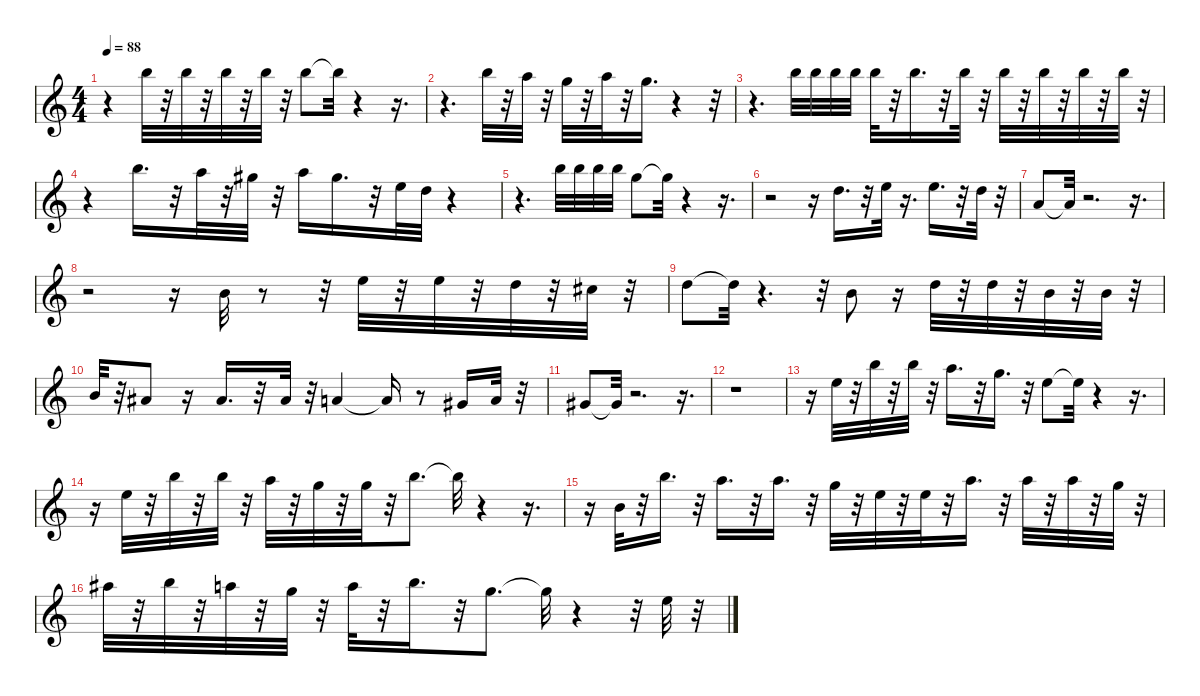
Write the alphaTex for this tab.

\defaultSystemsLayout 4
\hideDynamics
\bracketExtendMode nobrackets
\singleTrackTrackNamePolicy hidden
\multiTrackTrackNamePolicy hidden
\firstSystemTrackNameMode fullname
\firstSystemTrackNameOrientation horizontal
\otherSystemsTrackNameOrientation horizontal
\track ("Percy" "fx.synth.") {instrument fx8scifi}
\staff {score}
\tuning (E4 B3 G3 D3 A2 E2)
\ts (4 4)
\tempo 88
\clef g2
\ks c
r.4{dy mf beam Down} 19.1.32{beam Down} r.32{beam Down} 19.1.32{beam Down} r.32{beam Down} 19.1.32{beam Down} r.32{beam Down} 19.1.32{beam Down} r.32{beam Down} 19.1.8{beam Down} 19.1{t}.32{dy f beam Down} r.4{beam Down} r.16{d beam Down} |
r.4{d beam Down} 19.1.32{dy mf beam Down} r.32{beam Down} 17.1.32{beam Down} r.32{beam Down} 15.1.32{beam Down} r.32{beam Down} 17.1.32{beam Down} r.32{beam Down} 15.1.16{d beam Down} r.4{beam Down} r.32{beam Down} |
r.4{d beam Down} 19.1.32{beam Down} 19.1.32{beam Down} 19.1.32{beam Down} 19.1.32{beam Down} 19.1.32{beam Down} r.32{beam Down} 19.1.16{d beam Down} r.32{beam Down} 19.1.32{beam Down} r.32{beam Down} 19.1.32{beam Down} r.32{beam Down} 19.1.32{beam Down} r.32{beam Down} 19.1.32{beam Down} r.32{beam Down} 19.1.32{beam Down} r.32{beam Down} |
r.4{beam Down} 19.1.16{d beam Down} r.32{beam Down} 17.1.32{beam Down} r.32{beam Down} 16.1{acc #}.32{beam Down} r.32{beam Down} 17.1.16{beam Down} 16.1{acc #}.16{d beam Down} r.32{beam Down} 17.2.32{beam Down} 15.2.32{beam Down} r.4{beam Down} |
r.4{d beam Down} 19.1.32{beam Down} 19.1.32{beam Down} 19.1.32{beam Down} 19.1.32{beam Down} 20.2.8{beam Down} 20.2{t}.32{dy f beam Down} r.4{beam Down} r.16{d beam Down} |
r.2{beam Down} r.16{beam Down} 19.3.16{d dy mf beam Down} r.32{beam Down} 17.2.32{beam Down} r.16{d beam Down} 17.2.16{d beam Down} r.32{beam Down} 15.2.32{beam Down} r.32{beam Down} |
14.3.8{beam Up} 14.3{t}.32{dy f beam Up} r.2{d beam Up} r.16{d beam Up} |
r.2{beam Down} r.16{beam Down} 12.2.32{dy mf beam Down} r.8{beam Down} r.32{beam Down} 12.1.32{beam Down} r.32{beam Down} 12.1.32{beam Down} r.32{beam Down} 10.1.32{beam Down} r.32{beam Down} 9.1{acc #}.32{beam Down} r.32{beam Down} |
10.1.8{beam Down} 10.1{t}.32{dy f beam Down} r.4{d beam Down} r.32{beam Down} 7.1.8{dy mf beam Down} r.16{beam Down} 10.1.32{beam Down} r.32{beam Down} 10.1.32{beam Down} r.32{beam Down} 7.1.32{beam Down} r.32{beam Down} 7.1.32{beam Down} r.32{beam Down} |
7.1.32{beam Up} r.32{beam Up} 6.1{acc #}.8{beam Up} r.16{beam Up} 6.1{acc #}.16{d beam Up} r.32{beam Up} 6.1{acc #}.32{beam Up} r.32{beam Up} 5.1.4{beam Up} 5.1{t}.16{dy f beam Up} r.8{beam Up} 4.1{acc #}.16{dy mf beam Up} 5.1.32{beam Up} r.32{beam Up} |
4.1{acc #}.8{beam Up} 4.1{t acc #}.32{dy f beam Up} r.2{d beam Up} r.16{d beam Up} |
r.1{beam Down} |
r.16{beam Down} 12.1.32{dy mf beam Down} r.32{beam Down} 19.1.32{beam Down} r.32{beam Down} 19.1.32{beam Down} r.32{beam Down} 17.1.16{d beam Down} r.32{beam Down} 15.1.16{d beam Down} r.32{beam Down} 17.2.8{beam Down} 17.2{t}.32{dy f beam Down} r.4{beam Down} r.16{d beam Down} |
r.16{beam Down} 17.2.32{dy mf beam Down} r.32{beam Down} 19.1.32{beam Down} r.32{beam Down} 19.1.32{beam Down} r.32{beam Down} 17.1.32{beam Down} r.32{beam Down} 15.1.32{beam Down} r.32{beam Down} 15.1.32{beam Down} r.32{beam Down} 19.1.8{d beam Down} 19.1{t}.32{dy f beam Down} r.4{beam Down} r.16{d beam Down} |
r.16{beam Down} 16.3.32{dy mf beam Down} r.32{beam Down} 19.1.16{d beam Down} r.32{beam Down} 17.1.16{d beam Down} r.32{beam Down} 17.1.16{d beam Down} r.32{beam Down} 15.1.32{beam Down} r.32{beam Down} 17.2.32{beam Down} r.32{beam Down} 17.2.32{beam Down} r.32{beam Down} 17.1.16{d beam Down} r.32{beam Down} 17.1.32{beam Down} r.32{beam Down} 17.1.32{beam Down} r.32{beam Down} 15.1.32{beam Down} r.32{beam Down} |
18.1{acc #}.32{beam Down} r.32{beam Down} 19.1.32{beam Down} r.32{beam Down} 17.1.32{beam Down} r.32{beam Down} 15.1.32{beam Down} r.32{beam Down} 17.1.32{beam Down} r.32{beam Down} 19.1.16{d beam Down} r.32{beam Down} 20.2.8{d beam Down} 20.2{t}.32{dy f beam Down} r.4{beam Down} r.32{beam Down} 21.3.32{dy mf beam Down} r.32{beam Down}
